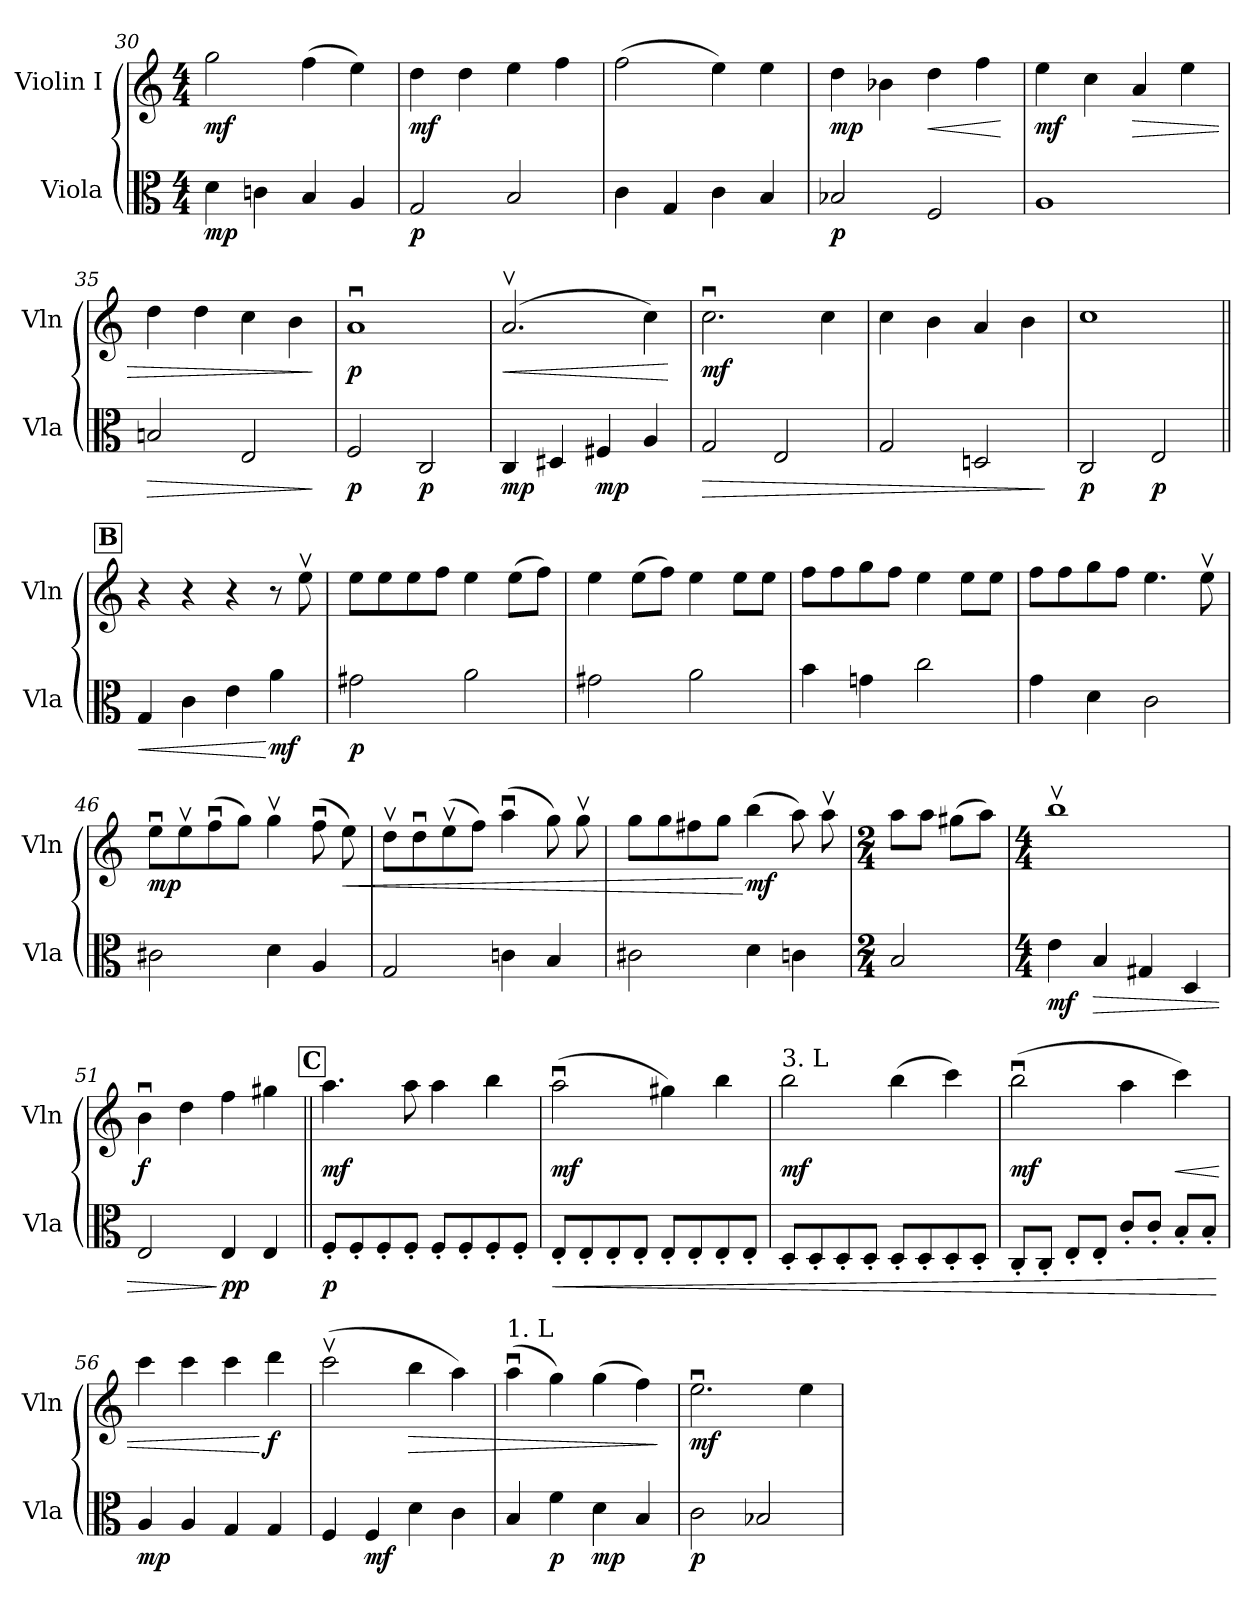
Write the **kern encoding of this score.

**kern	**dynam	**kern	**dynam
*part2	*part2	*part1	*part1
*staff2	*staff2	*staff1	*staff1
*I"Viola	*	*I"Violin I	*
*I'Vla	*	*I'Vln	*
*clefC3	*	*clefG2	*
*k[]	*	*k[]	*
*M4/4	*	*M4/4	*
=30	=30	=30	=30
!	!LO:DY:b	!	!LO:DY:b
4d\	mp	2gg\	mf
4cn\	.	.	.
4B/	.	(4ff\	.
4A/	.	4ee\)	.
=31	=31	=31	=31
!	!LO:DY:b	!	!LO:DY:b
2G/	p	4dd\	mf
.	.	4dd\	.
2B/	.	4ee\	.
.	.	4ff\	.
=32	=32	=32	=32
4c\	.	(2ff\	.
4G/	.	.	.
4c\	.	4ee\)	.
4B/	.	4ee\	.
=33	=33	=33	=33
!	!LO:DY:b	!	!LO:DY:b
2B-X/	p	4dd\	mp
.	.	4b-X\	.
!	!	!	!LO:HP:b
2F/	.	4dd\	<
.	.	4ff\	.
.	.	.	[
=34	=34	=34	=34
!	!	!	!LO:DY:b
1A	.	4ee\	mf
.	.	4cc\	.
!	!	!	!LO:HP:b
.	.	4a/	>
.	.	4ee\	.
!!LO:LB:g=z
=35	=35	=35	=35
!	!LO:HP:b	!	!
2Bn/	>	4dd\	.
.	.	4dd\	.
2E/	.	4cc\	.
.	.	4b\	.
.	]	.	]
=36	=36	=36	=36
!	!LO:DY:b	!	!LO:DY:b
2F/	p	1au	p
!	!LO:DY:b	!	!
2C/	p	.	.
=37	=37	=37	=37
!	!LO:DY:b	!	!LO:HP:b
4C/	mp	(2.av/	<
4D#X/	.	.	.
!	!LO:DY:b	!	!
4F#X/	mp	.	.
4A/	.	4cc\)	.
.	.	.	[
=38	=38	=38	=38
!	!LO:HP:b	!	!LO:DY:b
2G/	>	2.ccu\	mf
2E/	.	.	.
.	.	4cc\	.
=39	=39	=39	=39
2G/	.	4cc\	.
.	.	4b\	.
2Dn/	.	4a/	.
.	.	4b\	.
.	]	.	.
=40	=40	=40	=40
!	!LO:DY:b	!	!
2C/	p	1cc	.
!	!LO:DY:b	!	!
2E/	p	.	.
!!LO:LB:g=z
!!LO:REH:place=s1:a:B:fs=14:t=B
=41||	=41||	=41||	=41||
!	!LO:HP:b	!	!
4G/	<	4r	.
4c\	.	4r	.
4e\	.	4r	.
!	!LO:DY:n=1:b	!	!
4a\	[ mf	8r	.
.	.	8eev\	.
=42	=42	=42	=42
!	!LO:DY:b	!	!
2g#X\	p	8ee\L	.
.	.	8ee\	.
.	.	8ee\	.
.	.	8ff\J	.
2a\	.	4ee\	.
.	.	(8ee\L	.
.	.	8ff\J)	.
=43	=43	=43	=43
2g#X\	.	4ee\	.
.	.	(8ee\L	.
.	.	8ff\J)	.
2a\	.	4ee\	.
.	.	8ee\L	.
.	.	8ee\J	.
=44	=44	=44	=44
4b\	.	8ff\L	.
.	.	8ff\	.
4gn\	.	8gg\	.
.	.	8ff\J	.
2cc\	.	4ee\	.
.	.	8ee\L	.
.	.	8ee\J	.
!!LO:LB:g=z
=45	=45	=45	=45
4g\	.	8ff\L	.
.	.	8ff\	.
4d\	.	8gg\	.
.	.	8ff\J	.
2c\	.	4.ee\	.
.	.	8eev\	.
=46	=46	=46	=46
!	!	!	!LO:DY:b
2c#X\	.	8eeu\L	mp
.	.	8eev\	.
.	.	(8ffu\	.
.	.	8gg\J)	.
4d\	.	4ggv\	.
4A/	.	(8ffu\	.
!	!	!	!LO:HP:b
.	.	8ee\)	<
=47	=47	=47	=47
2G/	.	8ddv\L	.
.	.	8ddu\	.
.	.	(8eev\	.
.	.	8ff\J)	.
4cn\	.	(4aau\	.
4B/	.	8gg\)	.
.	.	8ggv\	.
=48	=48	=48	=48
2c#X\	.	8gg\L	.
.	.	8gg\	.
.	.	8ff#X\	.
.	.	8gg\J	.
!	!	!	!LO:DY:n=1:b
4d\	.	(4bb\	[ mf
4cn\	.	8aa\)	.
.	.	8aav\	.
!!LO:LB:g=z
=49	=49	=49	=49
*M2/4	*	*M2/4	*
2B/	.	8aa\L	.
.	.	8aa\J	.
.	.	(8gg#X\L	.
.	.	8aa\J)	.
=50	=50	=50	=50
*M4/4	*	*M4/4	*
!	!LO:DY:b	!	!
4e\	mf	1bbv	.
!	!LO:HP:b	!	!
4B/	>	.	.
4G#X/	.	.	.
4D/	.	.	.
=51	=51	=51	=51
!	!	!	!LO:DY:b
2E/	.	4bu\	f
.	.	4dd\	.
!	!LO:DY:n=1:b	!	!
4E/	] pp	4ff\	.
4E/	.	4gg#X\	.
!!LO:REH:place=s1:a:B:fs=14:t=C
=52||	=52||	=52||	=52||
!	!LO:DY:b	!	!LO:DY:b
8F'/L	p	4.aa\	mf
8F'/	.	.	.
8F'/	.	.	.
8F'/J	.	8aa\	.
8F'/L	.	4aa\	.
8F'/	.	.	.
8F'/	.	4bb\	.
8F'/J	.	.	.
=53	=53	=53	=53
!	!LO:HP:b	!	!LO:DY:b
8E'/L	<	(2aau\	mf
8E'/	.	.	.
8E'/	.	.	.
8E'/J	.	.	.
8E'/L	.	4gg#X\)	.
8E'/	.	.	.
8E'/	.	4bb\	.
8E'/J	.	.	.
!!LO:LB:g=z
=54	=54	=54	=54
!	!	!LO:TX:a:t=3. L	!
!	!	!	!LO:DY:b
8D'/L	.	2bb\	mf
8D'/	.	.	.
8D'/	.	.	.
8D'/J	.	.	.
8D'/L	.	(4bb\	.
8D'/	.	.	.
8D'/	.	4ccc\)	.
8D'/J	.	.	.
=55	=55	=55	=55
!	!	!	!LO:DY:b
8C'/L	.	(2bbu\	mf
8C'/J	.	.	.
8E'/L	.	.	.
8E'/J	.	.	.
8c'/L	.	4aa\	.
8c'/J	.	.	.
!	!	!	!LO:HP:b
8B'/L	.	4ccc\)	<
8B'/J	.	.	.
.	[	.	.
=56	=56	=56	=56
!	!LO:DY:b	!	!
4A/	mp	4ccc\	.
4A/	.	4ccc\	.
4G/	.	4ccc\	.
!	!	!	!LO:DY:n=1:b
4G/	.	4ddd\	[ f
=57	=57	=57	=57
4F/	.	(2cccv\	.
!	!LO:DY:b	!	!
4F/	mf	.	.
!	!	!	!LO:HP:b
4d\	.	4bb\	>
4c\	.	4aa\)	.
!!LO:PB:g=z
=58	=58	=58	=58
!	!	!LO:TX:a:t=1. L	!
4B/	.	(4aau\	.
!	!LO:DY:b	!	!
4f\	p	4gg\)	.
!	!LO:DY:b	!	!
4d\	mp	(4gg\	.
4B/	.	4ff\)	.
.	.	.	]
=59	=59	=59	=59
!	!LO:DY:b	!	!LO:DY:b
2c\	p	2.eeu\	mf
2B-X/	.	.	.
.	.	4ee\	.
=	=	=	=
*-	*-	*-	*-
